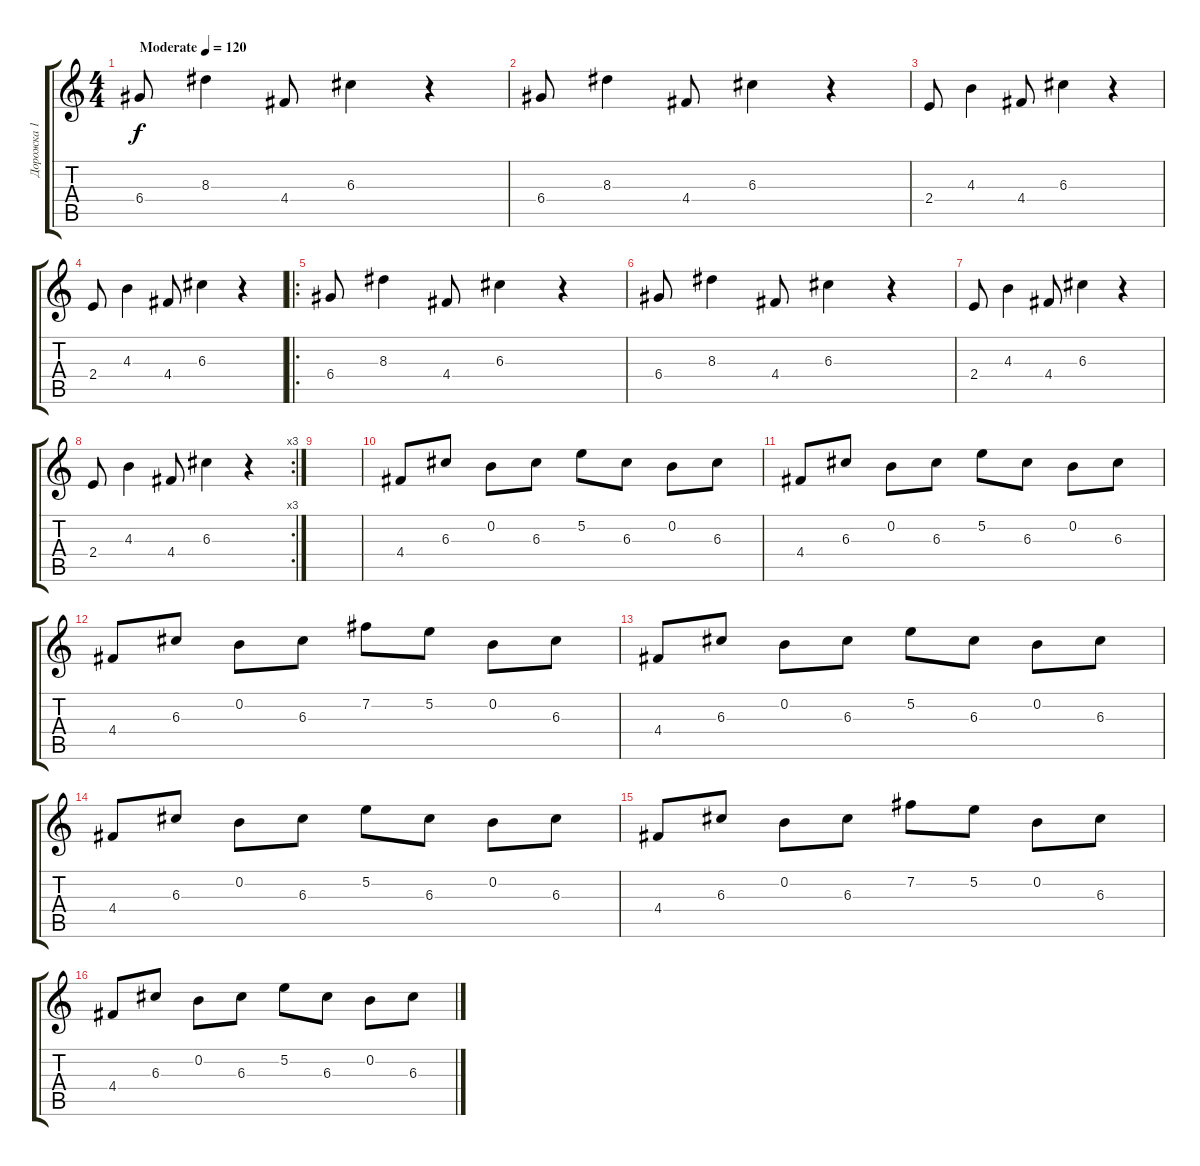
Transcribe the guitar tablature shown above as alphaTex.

\track ("Дорожка 1" "Дорожка 1") {instrument distortionguitar}
\staff {score tabs}
\tuning (E4 B3 G3 D3 A2 E2) {hide}
\ts (4 4)
\tempo (120 "Moderate")
\clef g2
\ks c
6.4.8{dy f instrument distortionguitar} 8.3.4 4.4.8 6.3.4 r.4 |
6.4.8 8.3.4 4.4.8 6.3.4 r.4 |
2.4.8 4.3.4 4.4.8 6.3.4 r.4 |
2.4.8 4.3.4 4.4.8 6.3.4 r.4 |
\ro
6.4.8 8.3.4 4.4.8 6.3.4 r.4 |
6.4.8 8.3.4 4.4.8 6.3.4 r.4 |
2.4.8 4.3.4 4.4.8 6.3.4 r.4 |
\rc 3
2.4.8 4.3.4 4.4.8 6.3.4 r.4 |
|
4.4.8 6.3.8 0.2.8 6.3.8 5.2.8 6.3.8 0.2.8 6.3.8 |
4.4.8 6.3.8 0.2.8 6.3.8 5.2.8 6.3.8 0.2.8 6.3.8 |
4.4.8 6.3.8 0.2.8 6.3.8 7.2.8 5.2.8 0.2.8 6.3.8 |
4.4.8 6.3.8 0.2.8 6.3.8 5.2.8 6.3.8 0.2.8 6.3.8 |
4.4.8 6.3.8 0.2.8 6.3.8 5.2.8 6.3.8 0.2.8 6.3.8 |
4.4.8 6.3.8 0.2.8 6.3.8 7.2.8 5.2.8 0.2.8 6.3.8 |
4.4.8 6.3.8 0.2.8 6.3.8 5.2.8 6.3.8 0.2.8 6.3.8
